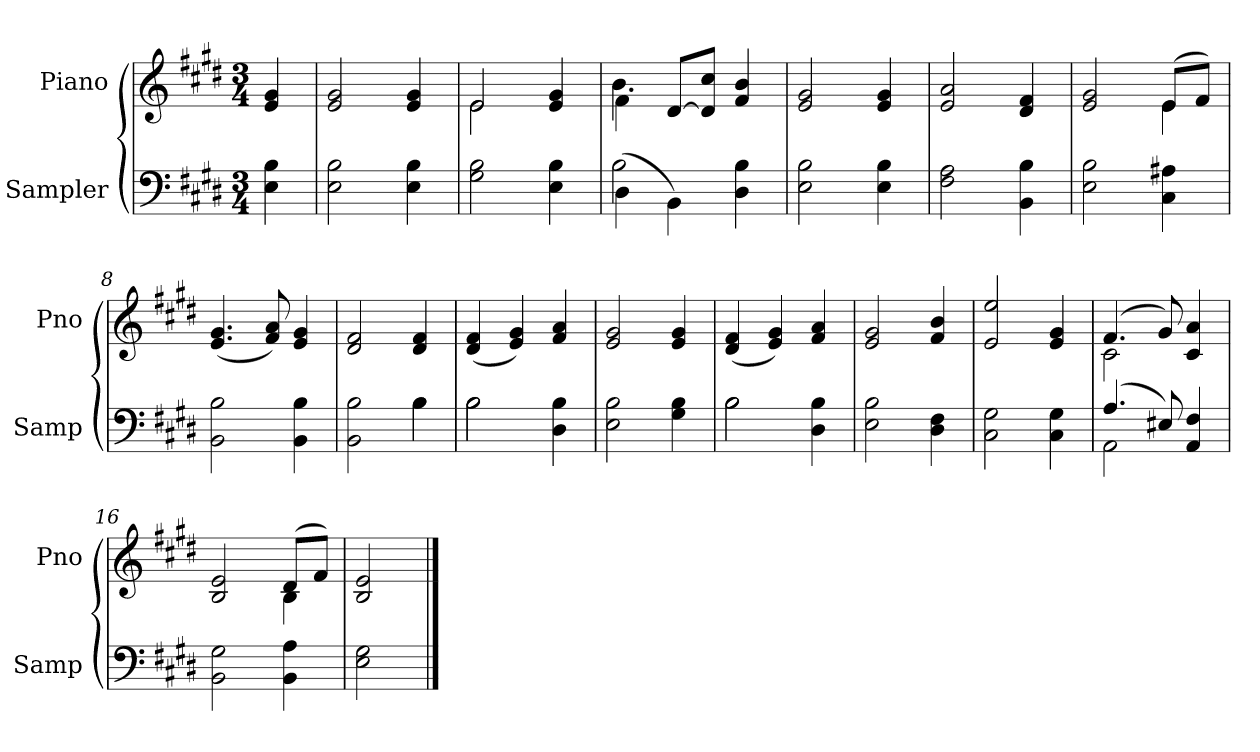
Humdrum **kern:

**kern	**kern
*part2	*part1
*staff2	*staff1
*I"Sampler	*I"Piano
*I'Samp	*I'Pno
*clefF4	*clefG2
*k[f#c#g#d#]	*k[f#c#g#d#]
*E:	*E:
*M3/4	*M3/4
=1	=1
4E 4B	4e 4g#
=2	=2
2E 2B	2e 2g#
4E 4B	4e 4g#
=3	=3
*	*^
2G# 2B	2e/	2e
4E 4B	4e 4g#	4ryy
=4	=4	=4
*^	*	*
(4D#\	2B	4f#\	4.b
4BB\)	.	[8d#/L	.
.	.	8d#]/ 8cc#/J	4.ryy
4D# 4B	4ryy	4f# 4b	.
*v	*v	*	*
*	*v	*v
=5	=5
2E 2B	2e 2g#
4E 4B	4e 4g#
=6	=6
2F# 2A	2e 2a
4BB 4B	4d# 4f#
=7	=7
*	*^
2E 2B	2e 2g#	2ryy
4C# 4A#X	(8e/L	4e
.	8f#/J)	.
*	*v	*v
=8	=8
2BB 2B	(4.e 4.g#
.	8f# 8a)
4BB 4B	4e 4g#
=9	=9
*^	*
2BB 2B	2ryy	2d# 2f#
4B\	4B	4d# 4f#
=10	=10	=10
2B\	2B	(4d# 4f#
.	.	4e 4g#)
4D# 4B	4ryy	4f# 4a
*v	*v	*
=11	=11
2E 2B	2e 2g#
4G# 4B	4e 4g#
=12	=12
*^	*
2B\	2B	(4d# 4f#
.	.	4e 4g#)
4D# 4B	4ryy	4f# 4a
*v	*v	*
=13	=13
2E 2B	2e 2g#
4D# 4F#	4f# 4b
=14	=14
2C# 2G#	2e 2ee
4C# 4G#	4e 4g#
=15	=15
*^	*^
(4.A/	2AA	(4.f#/	2c#
8E#X/)	.	8g#/)	.
4AA 4F#	4ryy	4c# 4a	4ryy
*v	*v	*	*
=16	=16	=16
2BB 2G#	2B 2e	2ryy
4BB 4A	(8d#/L	4B
.	8f#/J)	.
*	*v	*v
=17	=17
2E 2G#	2B 2e
==	==
*-	*-
